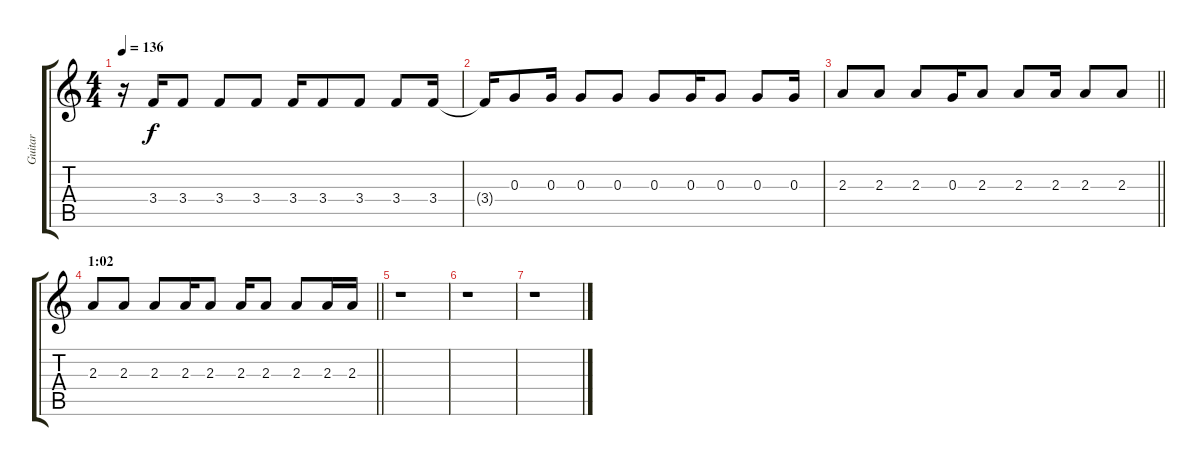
\track ("Guitar" "Guitar") {instrument electricguitarmuted}
\staff {score tabs}
\tuning (E4 B3 G3 D3 A2 E2) {hide}
\ts (4 4)
\tempo 136
\clef g2
\ks c
r.16{dy f} 3.4.16 3.4.8 3.4.8 3.4.8 3.4.16 3.4.8 3.4.8 3.4.8 3.4.16 |
3.4{t}.16 0.3.8 0.3.16 0.3.8 0.3.8 0.3.8 0.3.16 0.3.8 0.3.8 0.3.16 |
\barLineRight lightlight
2.3.8 2.3.8 2.3.8 0.3.16 2.3.8 2.3.8 2.3.16 2.3.8 2.3.8 |
\section ("" "1:02")
\barLineRight lightlight
2.3.8 2.3.8 2.3.8 2.3.16 2.3.8 2.3.16 2.3.8 2.3.8 2.3.16 2.3.16 |
r.1 |
r.1 |
r.1
